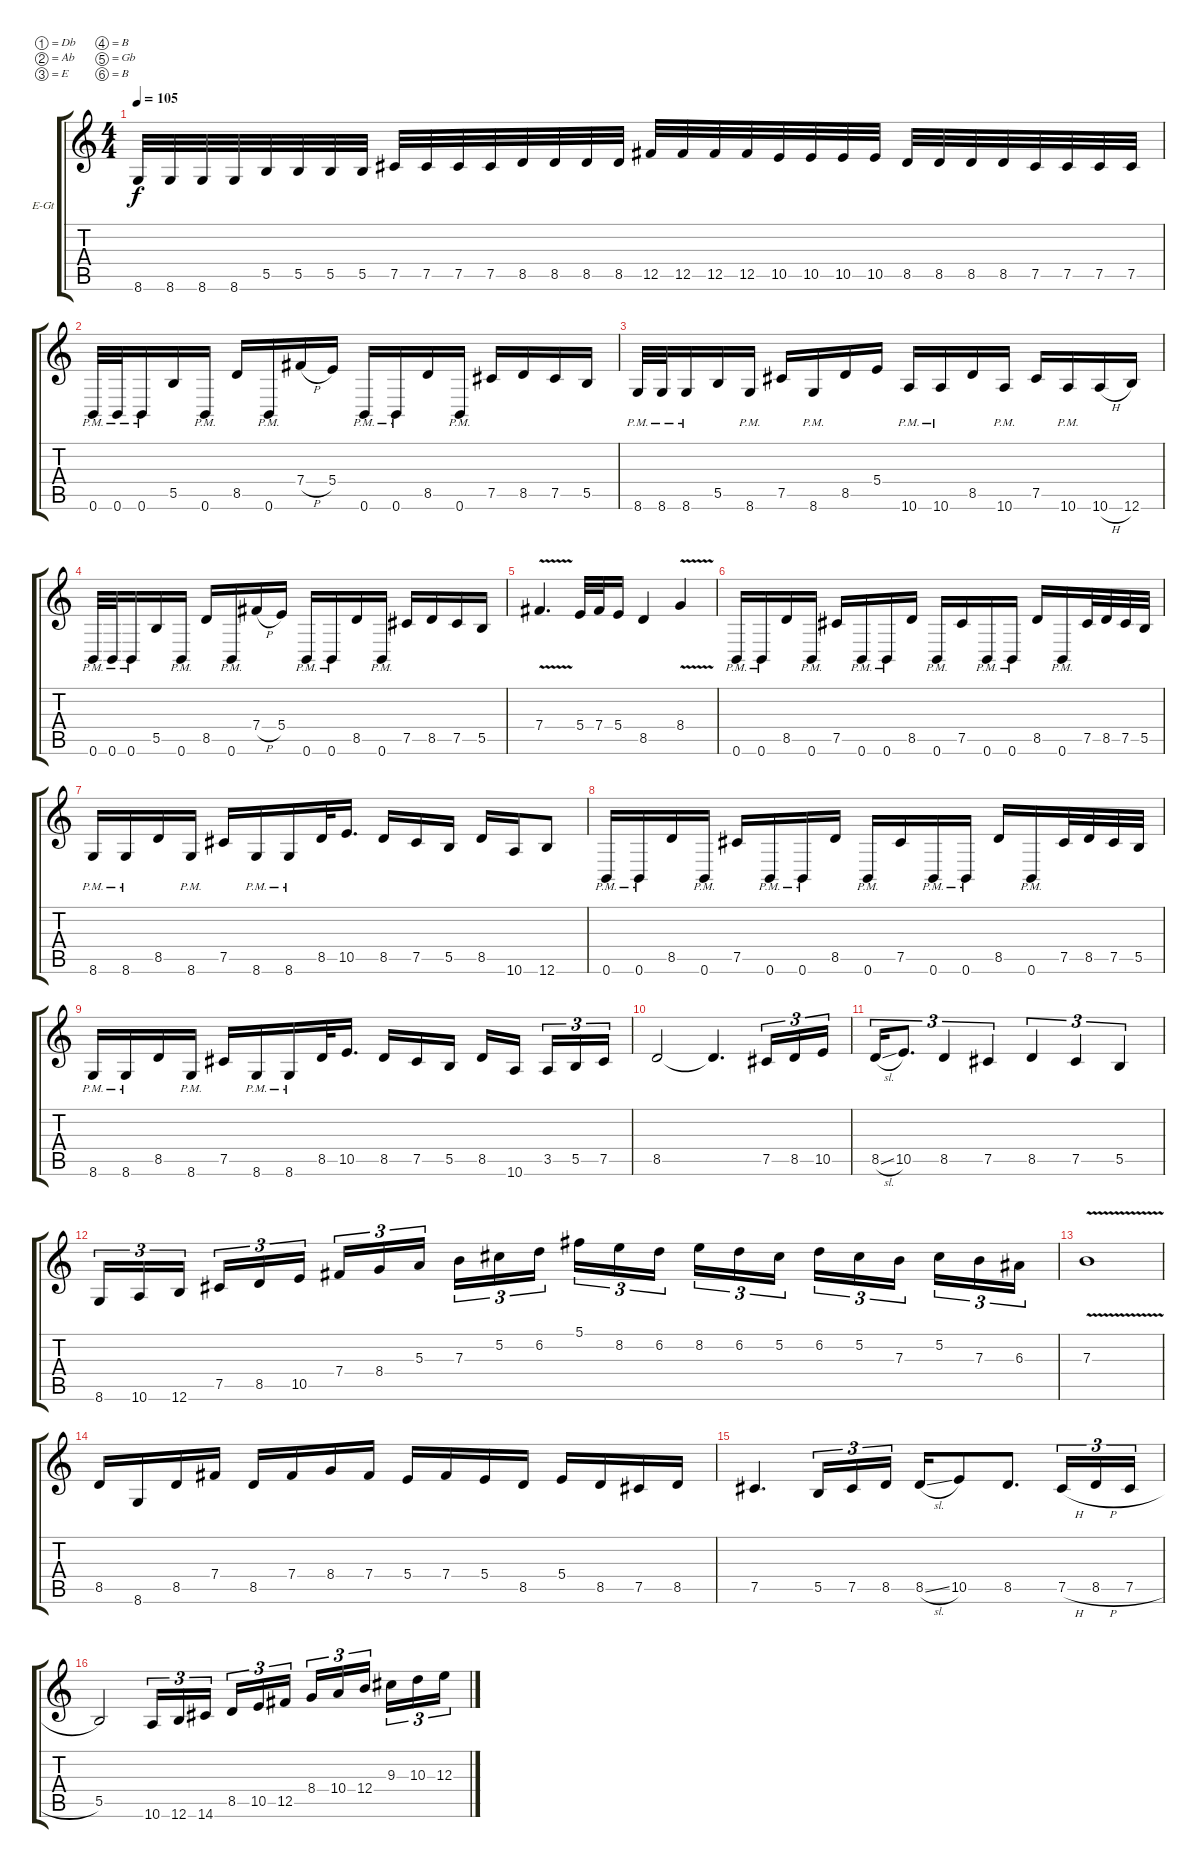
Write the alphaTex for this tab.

\bracketExtendMode groupsimilarinstruments
\firstSystemTrackNameOrientation horizontal
\otherSystemsTrackNameOrientation horizontal
\track ("Ben Orum (Guitar)" "E-Gt") {instrument distortionguitar}
\staff {score tabs}
\tuning (Db4 Ab3 E3 B2 Gb2 B1)
\ts (4 4)
\tempo 105
\clef g2
\ks c
8.6.32{dy f} 8.6.32 8.6.32 8.6.32 5.5.32 5.5.32 5.5.32 5.5.32 7.5.32 7.5.32 7.5.32 7.5.32 8.5.32 8.5.32 8.5.32 8.5.32 12.5.32 12.5.32 12.5.32 12.5.32 10.5.32 10.5.32 10.5.32 10.5.32 8.5.32 8.5.32 8.5.32 8.5.32 7.5.32 7.5.32 7.5.32 7.5.32 |
0.6{pm}.32 0.6{pm}.32 0.6{pm}.16 5.5.16 0.6{pm}.16 8.5.16 0.6{pm}.16 7.4{h}.16 5.4.16 0.6{pm}.16 0.6{pm}.16 8.5.16 0.6{pm}.16 7.5.16 8.5.16 7.5.16 5.5.16 |
8.6{pm}.32 8.6{pm}.32 8.6{pm}.16 5.5.16 8.6{pm}.16 7.5.16 8.6{pm}.16 8.5.16 5.4.16 10.6{pm}.16 10.6{pm}.16 8.5.16 10.6{pm}.16 7.5.16 10.6{pm}.16 10.6{h}.16 12.6.16 |
0.6{pm}.32 0.6{pm}.32 0.6{pm}.16 5.5.16 0.6{pm}.16 8.5.16 0.6{pm}.16 7.4{h}.16 5.4.16 0.6{pm}.16 0.6{pm}.16 8.5.16 0.6{pm}.16 7.5.16 8.5.16 7.5.16 5.5.16 |
7.4{v}.4{d} 5.4.32 7.4.32 5.4.16 8.5.4 8.4{v}.4 |
0.6{pm}.16 0.6{pm}.16 8.5.16 0.6{pm}.16 7.5.16 0.6{pm}.16 0.6{pm}.16 8.5.16 0.6{pm}.16 7.5.16 0.6{pm}.16 0.6{pm}.16 8.5.16 0.6{pm}.16 7.5.32 8.5.32 7.5.32 5.5.32 |
8.6{pm}.16 8.6{pm}.16 8.5.16 8.6{pm}.16 7.5.16 8.6{pm}.16 8.6{pm}.16 8.5.32 10.5.16{d} 8.5.16 7.5.16 5.5.16 8.5.16 10.6.16 12.6.8 |
0.6{pm}.16 0.6{pm}.16 8.5.16 0.6{pm}.16 7.5.16 0.6{pm}.16 0.6{pm}.16 8.5.16 0.6{pm}.16 7.5.16 0.6{pm}.16 0.6{pm}.16 8.5.16 0.6{pm}.16 7.5.32 8.5.32 7.5.32 5.5.32 |
8.6{pm}.16 8.6{pm}.16 8.5.16 8.6{pm}.16 7.5.16 8.6{pm}.16 8.6{pm}.16 8.5.32 10.5.16{d} 8.5.16 7.5.16 5.5.16 8.5.16 10.6.16 3.5.16{tu (3 2)} 5.5.16{tu (3 2)} 7.5.16{tu (3 2)} |
8.5.2 8.5{t}.4{d} 7.5.16{tu (3 2)} 8.5.16{tu (3 2)} 10.5.16{tu (3 2)} |
8.5{sl}.16{tu (3 2)} 10.5.8{d tu (3 2)} 8.5.4{tu (3 2)} 7.5.4{tu (3 2)} 8.5.4{tu (3 2)} 7.5.4{tu (3 2)} 5.5.4{tu (3 2)} |
8.6.16{tu (3 2)} 10.6.16{tu (3 2)} 12.6.16{tu (3 2)} 7.5.16{tu (3 2)} 8.5.16{tu (3 2)} 10.5.16{tu (3 2)} 7.4.16{tu (3 2)} 8.4.16{tu (3 2)} 5.3.16{tu (3 2)} 7.3.16{tu (3 2)} 5.2.16{tu (3 2)} 6.2.16{tu (3 2)} 5.1.16{tu (3 2)} 8.2.16{tu (3 2)} 6.2.16{tu (3 2)} 8.2.16{tu (3 2)} 6.2.16{tu (3 2)} 5.2.16{tu (3 2)} 6.2.16{tu (3 2)} 5.2.16{tu (3 2)} 7.3.16{tu (3 2)} 5.2.16{tu (3 2)} 7.3.16{tu (3 2)} 6.3.16{tu (3 2)} |
7.3{v}.1 |
8.5.16 8.6.16 8.5.16 7.4.16 8.5.16 7.4.16 8.4.16 7.4.16 5.4.16 7.4.16 5.4.16 8.5.16 5.4.16 8.5.16 7.5.16 8.5.16 |
7.5.4{d} 5.5.16{tu (3 2)} 7.5.16{tu (3 2)} 8.5.16{tu (3 2)} 8.5{sl}.16 10.5.8 8.5.8{d} 7.5{h}.16{tu (3 2)} 8.5{h}.16{tu (3 2)} 7.5{h}.16{tu (3 2)} |
5.5.2 10.6.16{tu (3 2)} 12.6.16{tu (3 2)} 14.6.16{tu (3 2)} 8.5.16{tu (3 2)} 10.5.16{tu (3 2)} 12.5.16{tu (3 2)} 8.4.16{tu (3 2)} 10.4.16{tu (3 2)} 12.4.16{tu (3 2)} 9.3.16{tu (3 2)} 10.3.16{tu (3 2)} 12.3.16{tu (3 2)}
